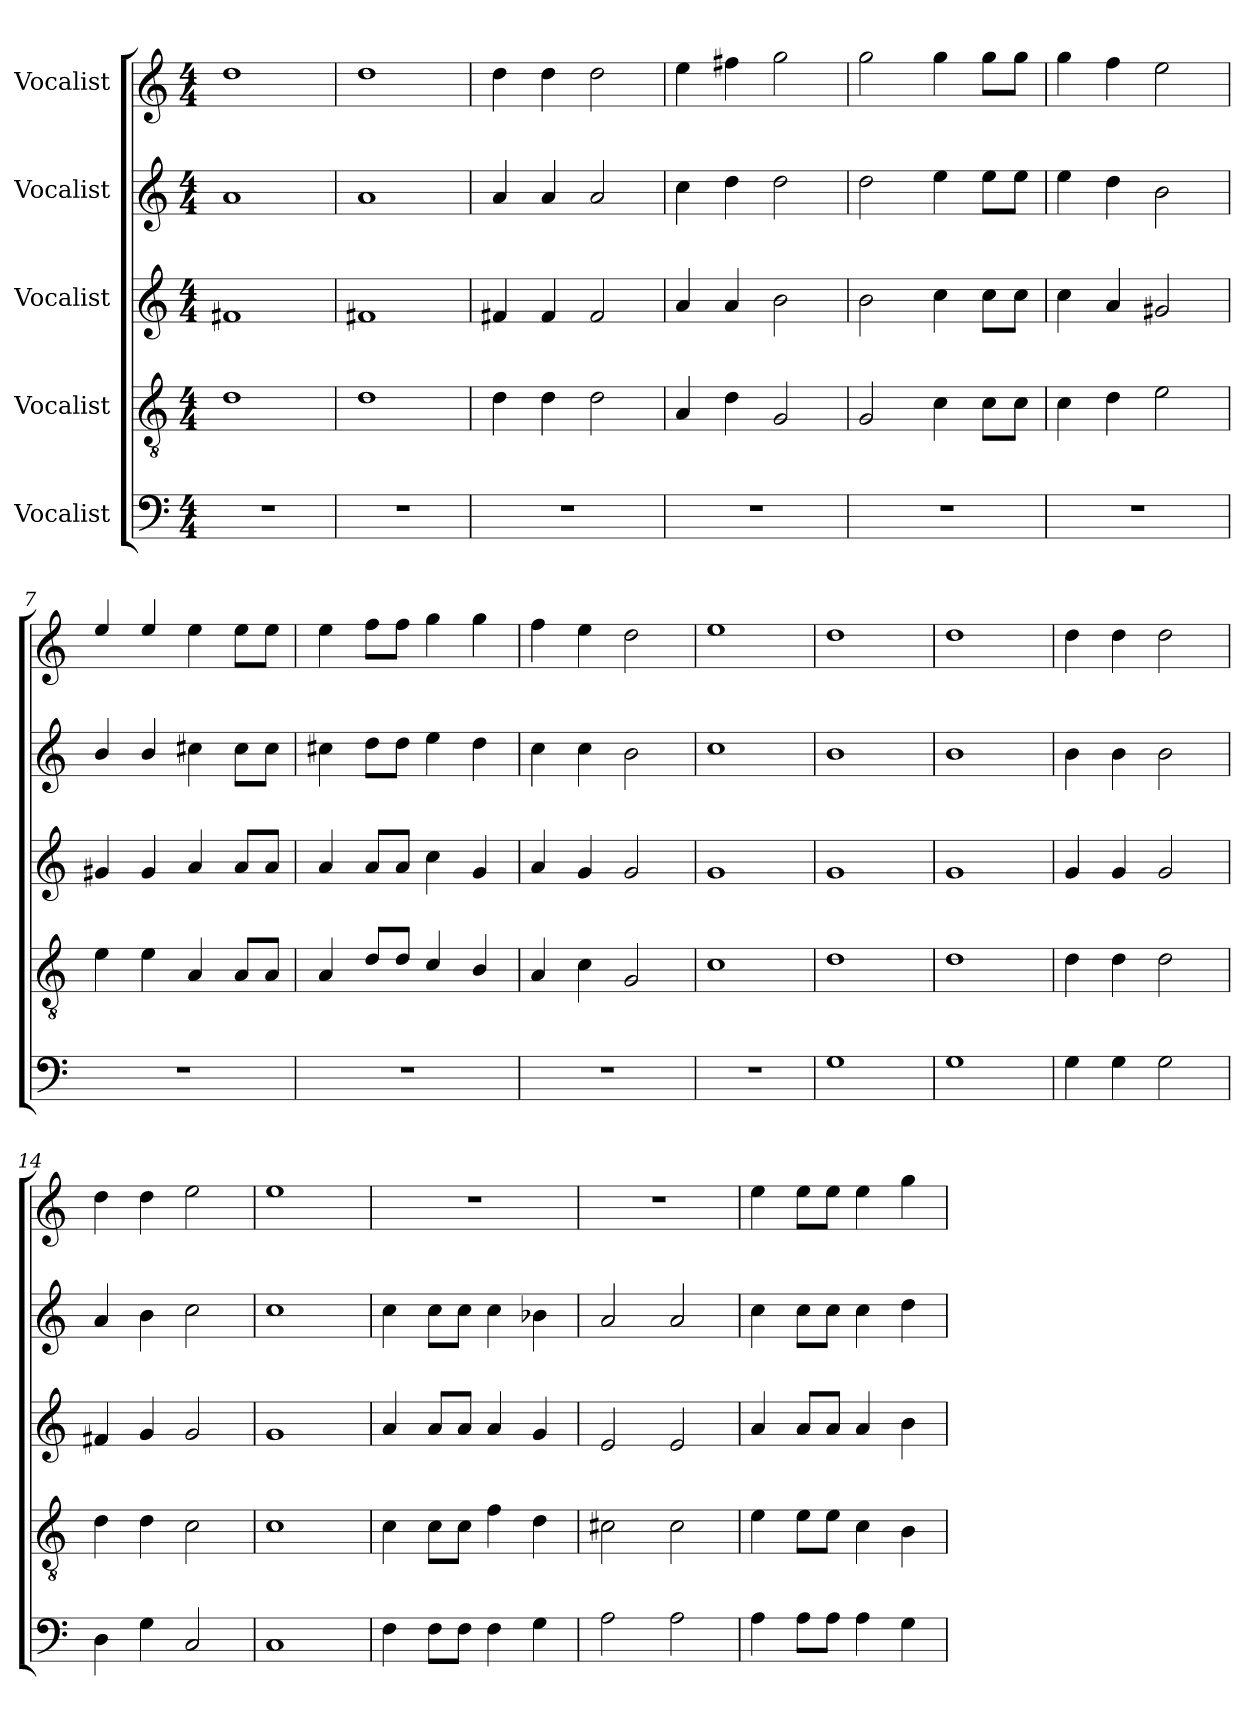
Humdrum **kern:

**kern	**kern	**kern	**kern	**kern
*part5	*part4	*part3	*part2	*part1
*staff5	*staff4	*staff3	*staff2	*staff1
*I"Vocalist	*I"Vocalist	*I"Vocalist	*I"Vocalist	*I"Vocalist
*clefF4	*clefGv2	*clefG2	*clefG2	*clefG2
*k[]	*k[]	*k[]	*k[]	*k[]
*M4/4	*M4/4	*M4/4	*M4/4	*M4/4
*MM120	*MM120	*MM120	*MM120	*MM120
=1	=1	=1	=1	=1
1r	1d	1f#X	1a	1dd
=2	=2	=2	=2	=2
1r	1d	1f#X	1a	1dd
=3	=3	=3	=3	=3
1r	4d\	4f#X/	4a/	4dd\
.	4d\	4f#/	4a/	4dd\
.	2d\	2f#/	2a/	2dd\
=4	=4	=4	=4	=4
1r	4A/	4a/	4cc\	4ee\
.	4d\	4a/	4dd\	4ff#X\
.	2G/	2b\	2dd\	2gg\
=5	=5	=5	=5	=5
1r	2G/	2b\	2dd\	2gg\
.	4c\	4cc\	4ee\	4gg\
.	8c\L	8cc\L	8ee\L	8gg\L
.	8c\J	8cc\J	8ee\J	8gg\J
=6	=6	=6	=6	=6
1r	4c\	4cc\	4ee\	4gg\
.	4d\	4a/	4dd\	4ff\
.	2e\	2g#X/	2b\	2ee\
=7	=7	=7	=7	=7
1r	4e\	4g#X/	4b/	4ee/
.	4e\	4g#/	4b/	4ee/
.	4A/	4a/	4cc#X\	4ee\
.	8A/L	8a/L	8cc#\L	8ee\L
.	8A/J	8a/J	8cc#\J	8ee\J
=8	=8	=8	=8	=8
1r	4A/	4a/	4cc#X\	4ee\
.	8d/L	8a/L	8dd\L	8ff\L
.	8d/J	8a/J	8dd\J	8ff\J
.	4c/	4cc\	4ee\	4gg\
.	4B/	4g/	4dd\	4gg\
=9	=9	=9	=9	=9
1r	4A/	4a/	4cc\	4ff\
.	4c\	4g/	4cc\	4ee\
.	2G/	2g/	2b\	2dd\
=10	=10	=10	=10	=10
1r	1c	1g	1cc	1ee
=11	=11	=11	=11	=11
1G	1d	1g	1b	1dd
=12	=12	=12	=12	=12
1G	1d	1g	1b	1dd
=13	=13	=13	=13	=13
4G\	4d\	4g/	4b\	4dd\
4G\	4d\	4g/	4b\	4dd\
2G\	2d\	2g/	2b\	2dd\
=14	=14	=14	=14	=14
4D\	4d\	4f#X/	4a/	4dd\
4G\	4d\	4g/	4b\	4dd\
2C/	2c\	2g/	2cc\	2ee\
=15	=15	=15	=15	=15
1C	1c	1g	1cc	1ee
=16	=16	=16	=16	=16
4F\	4c\	4a/	4cc\	1r
8F\L	8c\L	8a/L	8cc\L	.
8F\J	8c\J	8a/J	8cc\J	.
4F\	4f\	4a/	4cc\	.
4G\	4d\	4g/	4b-X\	.
=17	=17	=17	=17	=17
2A\	2c#X\	2e/	2a/	1r
2A\	2c#\	2e/	2a/	.
=18	=18	=18	=18	=18
4A\	4e\	4a/	4cc\	4ee\
8A\L	8e\L	8a/L	8cc\L	8ee\L
8A\J	8e\J	8a/J	8cc\J	8ee\J
4A\	4c\	4a/	4cc\	4ee\
4G\	4B\	4b\	4dd\	4gg\
=	=	=	=	=
*-	*-	*-	*-	*-
